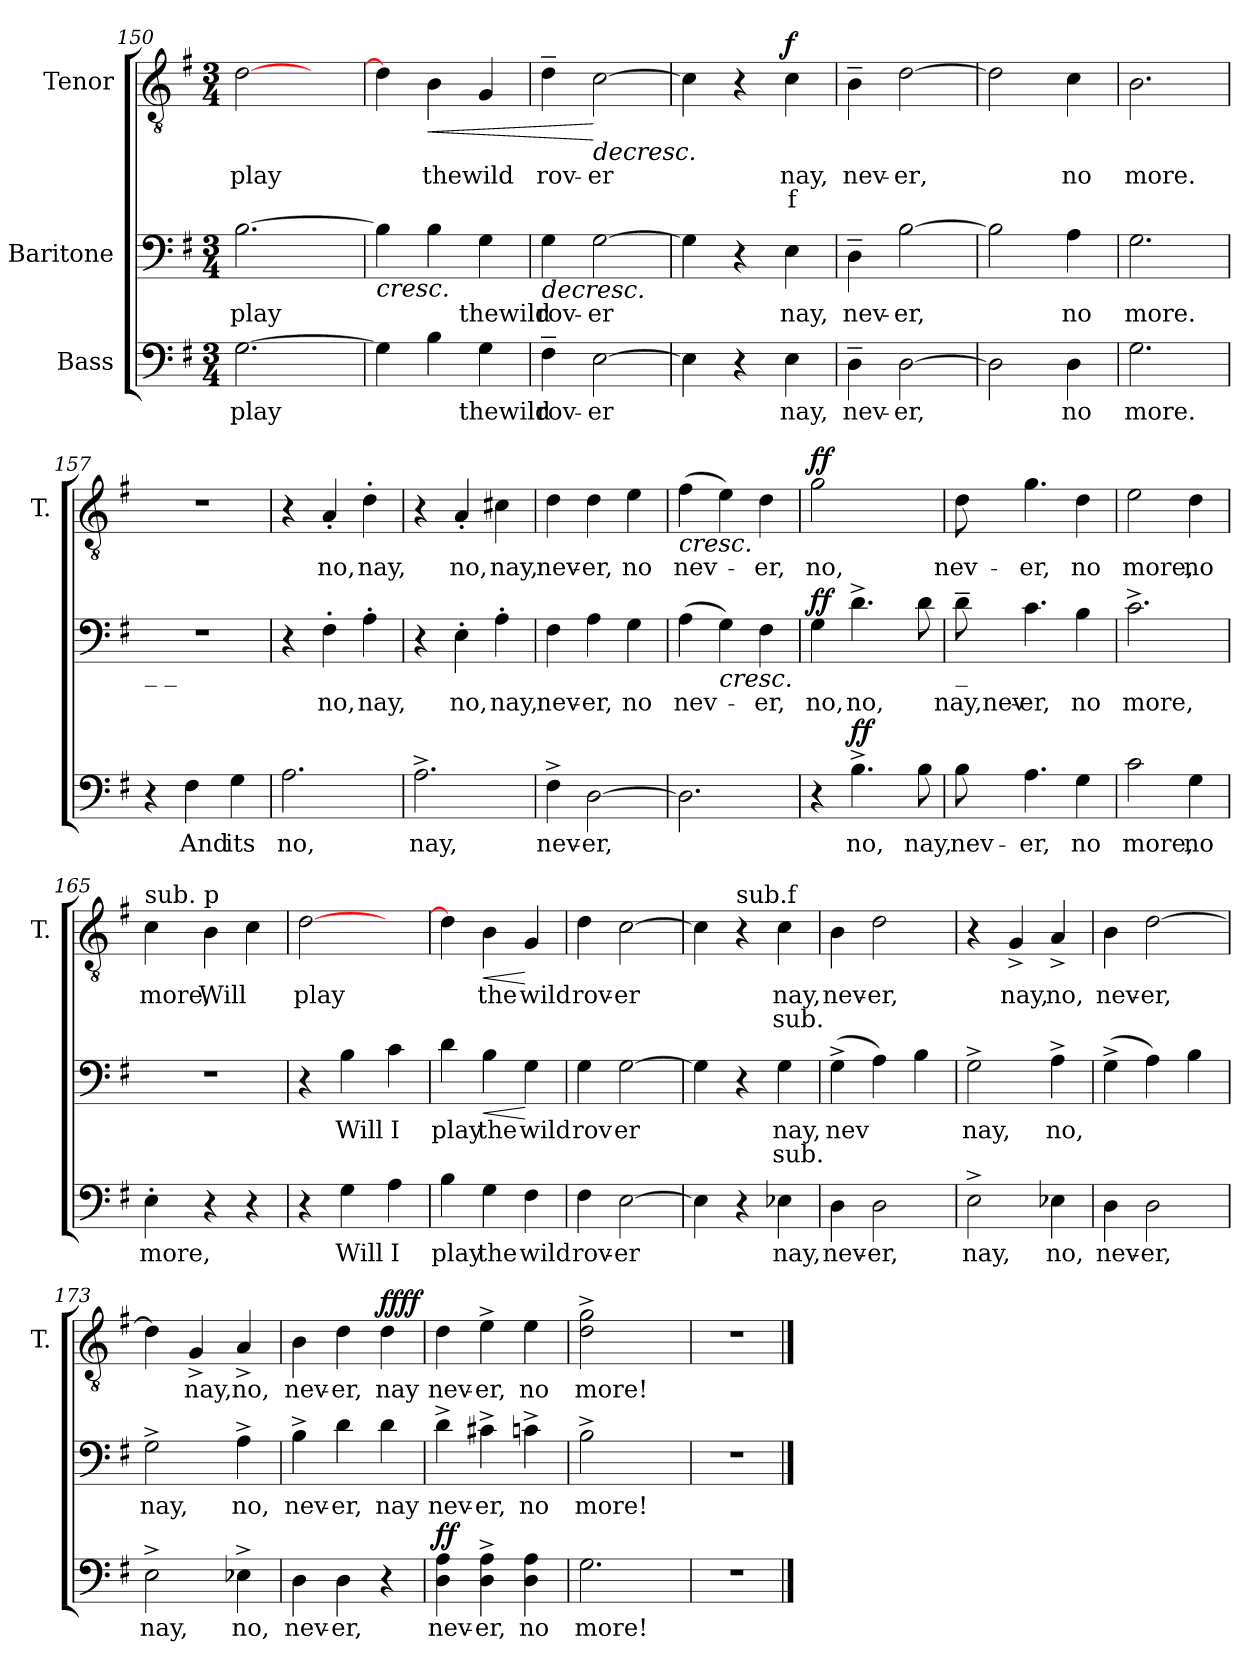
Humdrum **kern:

**kern	**text	**dynam	**kern	**text	**text	**dynam	**kern	**text	**text	**dynam
*part3	*part3	*part3	*part2	*part2	*part2	*part2	*part1	*part1	*part1	*part1
*staff3	*staff3	*staff3	*staff2	*staff2	*staff2	*staff2	*staff1	*staff1	*staff1	*staff1
*I"Bass	*	*	*I"Baritone	*	*	*	*I"Tenor	*	*	*
*	*	*	*	*	*	*	*I'T.	*	*	*
*clefF4	*	*	*clefF4	*	*	*	*clefGv2	*	*	*
*k[f#]	*	*	*k[f#]	*	*	*	*k[f#]	*	*	*
*M3/4	*	*	*M3/4	*	*	*	*M3/4	*	*	*
=150	=150	=150	=150	=150	=150	=150	=150	=150	=150	=150
!	!LO:LY:b	!	!	!LO:LY:b	!	!	!	!LO:LY:b	!	!
[>2.G\	play	.	[>2.B\	play	.	.	[>2d\	play	.	.
.	.	.	.	.	.	.	4ryy	.	.	.
=151	=151	=151	=151	=151	=151	=151	=151	=151	=151	=151
!	!	!	!	!	!	!LO:HP:b	!	!	!	!
4G\]	.	.	4B\]	.	.	<	4d\]	.	.	.
!	!	!	!	!	!	!	!	!LO:LY:b	!	!LO:HP:b
4B\	.	.	4B\	.	.	.	4B\	thewild	.	<
!	!LO:LY:b	!	!	!LO:LY:b	!	!	!	!	!	!
4G\	thewild	.	4G\	thewild	.	.	4G/	.	.	.
=152	=152	=152	=152	=152	=152	=152	=152	=152	=152	=152
!	!LO:LY:b	!	!	!LO:LY:b	!	!LO:HP:b	!	!LO:LY:b	!	!
4F#~\	rov-	.	4G\	rov-	.	>	4d~\	rov-	.	.
!	!LO:LY:b	!	!	!LO:LY:b	!	!	!	!LO:LY:b	!	!LO:HP:n=1:b
[>2E\	-er	.	[>2G\	-er	.	[	[>2c\	-er	.	[ >
=153	=153	=153	=153	=153	=153	=153	=153	=153	=153	=153
4E\]	.	.	4G\]	.	.	.	4c\]	.	.	.
4r	.	.	4r	.	.	.	4r	.	.	.
!	!LO:LY:b	!	!	!LO:LY:b	!	!	!	!LO:LY:b	!LO:LY:b	!LO:DY:a
4E\	nay,	.	4E\	nay,	.	.	4c\	nay,	f	f
=154	=154	=154	=154	=154	=154	=154	=154	=154	=154	=154
!	!LO:LY:b	!	!	!LO:LY:b	!	!	!	!LO:LY:b	!	!
4D~\	nev-	.	4D~\	nev-	.	.	4B~\	nev-	.	.
!	!LO:LY:b	!	!	!LO:LY:b	!	!	!	!LO:LY:b	!	!
[>2D\	-er,	.	[>2B\	-er,	.	.	[>2d\	-er‚	.	.
=155	=155	=155	=155	=155	=155	=155	=155	=155	=155	=155
2D\]	.	.	2B\]	.	.	.	2d\]	.	.	.
!	!LO:LY:b	!	!	!LO:LY:b	!	!	!	!LO:LY:b	!	!
4D\	no	.	4A\	no	.	.	4c\	no	.	.
=156	=156	=156	=156	=156	=156	=156	=156	=156	=156	=156
!	!LO:LY:b	!	!	!LO:LY:b	!	!	!	!LO:LY:b	!	!
2.G\	more.	.	2.G\	more.	.	.	2.B\	more.	.	.
!!LO:PB:g=z
=157	=157	=157	=157	=157	=157	=157	=157	=157	=157	=157
!	!	!	!LO:TX:b:t=_ _	!	!	!	!	!	!	!
4r	.	.	2.r	.	.	.	2.r	.	.	.
!	!LO:LY:b	!	!	!	!	!	!	!	!	!
4F#\	And	.	.	.	.	.	.	.	.	.
!	!LO:LY:b	!	!	!	!	!	!	!	!	!
4G\	its	.	.	.	.	.	.	.	.	.
=158	=158	=158	=158	=158	=158	=158	=158	=158	=158	=158
!	!LO:LY:b	!	!	!	!	!	!	!	!	!
2.A\	no,	.	4r	.	.	.	4r	.	.	.
!	!	!	!	!LO:LY:b	!	!	!	!LO:LY:b	!	!
.	.	.	4F#'\	no,	.	.	4A'/	no,	.	.
!	!	!	!	!LO:LY:b	!	!	!	!LO:LY:b	!	!
.	.	.	4A'\	nay,	.	.	4d'\	nay,	.	.
=159	=159	=159	=159	=159	=159	=159	=159	=159	=159	=159
!	!LO:LY:b	!	!	!	!	!	!	!	!	!
2.A^\	nay,	.	4r	.	.	.	4r	.	.	.
!	!	!	!	!LO:LY:b	!	!	!	!LO:LY:b	!	!
.	.	.	4E'\	no,	.	.	4A'/	no,	.	.
!	!	!	!	!LO:LY:b	!	!	!	!LO:LY:b	!	!
.	.	.	4A'\	nay,	.	.	4c#X\	nay,	.	.
=160	=160	=160	=160	=160	=160	=160	=160	=160	=160	=160
!	!LO:LY:b	!	!	!LO:LY:b	!	!	!	!LO:LY:b	!	!
4F#^\	nev-	.	4F#\	nev-	.	.	4d\	nev-	.	.
!	!LO:LY:b	!	!	!LO:LY:b	!	!	!	!LO:LY:b	!	!
[>2D\	-er,	.	4A\	-er,	.	.	4d\	-er,	.	.
!	!	!	!	!LO:LY:b	!	!	!	!LO:LY:b	!	!
.	.	.	4G\	no	.	.	4e\	no	.	.
=161	=161	=161	=161	=161	=161	=161	=161	=161	=161	=161
!	!	!	!	!LO:LY:b	!	!	!	!LO:LY:b	!	!LO:HP:b
2.D\]	.	.	(>4A\	nev-	.	.	(>4f#\	nev-	.	<
!	!	!	!	!	!	!LO:HP:b	!	!	!	!
.	.	.	4G\)	.	.	<	4e\)	.	.	.
!	!	!	!	!LO:LY:b	!	!	!	!LO:LY:b	!	!
.	.	.	4F#\	-er,	.	]	4d\	-er,	.	]
=162	=162	=162	=162	=162	=162	=162	=162	=162	=162	=162
!	!	!	!	!LO:LY:b	!	!LO:DY:a	!	!LO:LY:b	!	!LO:DY:a
4r	.	.	4G\	no,	.	ff	2g\	no,	.	ff
!	!LO:LY:b	!LO:DY:a	!	!LO:LY:b	!	!	!	!	!	!
4.B^\	no,	ff	4.d^\	no,	.	.	.	.	.	.
.	.	.	.	.	.	.	4ryy	.	.	.
!	!LO:LY:b	!	!	!	!	!	!	!	!	!
8B\	nay,	.	8d\	.	.	.	.	.	.	.
=163	=163	=163	=163	=163	=163	=163	=163	=163	=163	=163
!	!	!	!LO:TX:b:t=_	!	!	!	!	!	!	!
!	!LO:LY:b	!	!	!LO:LY:b	!	!	!	!LO:LY:b	!	!
8B\	nev-	.	8d~\	nay,nev-	.	.	8d\	nev-	.	.
!	!LO:LY:b	!	!	!LO:LY:b	!	!	!	!LO:LY:b	!	!
4.A\	-er,	.	4.c\	-er,	.	.	4.g\	-er,	.	.
!	!LO:LY:b	!	!	!LO:LY:b	!	!	!	!LO:LY:b	!	!
4G\	no	.	4B\	no	.	.	4d\	no	.	.
=164	=164	=164	=164	=164	=164	=164	=164	=164	=164	=164
!	!LO:LY:b	!	!	!LO:LY:b	!	!	!	!LO:LY:b	!	!
2c\	more,	.	2.c^\	more,	.	.	2e\	more,	.	.
!	!LO:LY:b	!	!	!	!	!	!	!LO:LY:b	!	!
4G\	no	.	.	.	.	.	4d\	no	.	.
=165	=165	=165	=165	=165	=165	=165	=165	=165	=165	=165
!	!	!	!	!	!	!	!LO:TX:a:t=sub. p	!	!	!
!	!LO:LY:b	!	!	!	!	!	!	!LO:LY:b	!	!
4E'\	more,	.	2.r	.	.	.	4c\	more,	.	.
!	!	!	!	!	!	!	!	!LO:LY:b	!	!
4r	.	.	.	.	.	.	4B\	Will	.	.
4r	.	.	.	.	.	.	4c\	.	.	.
=166	=166	=166	=166	=166	=166	=166	=166	=166	=166	=166
!	!	!	!	!	!	!	!	!LO:LY:b	!	!
4r	.	.	4r	.	.	.	[>2d\	play	.	.
!	!LO:LY:b	!	!	!LO:LY:b	!	!	!	!	!	!
4G\	Will	.	4B\	Will	.	.	.	.	.	.
!	!LO:LY:b	!	!	!LO:LY:b	!	!	!	!	!	!
4A\	I	.	4c\	I	.	.	4ryy	.	.	.
=167	=167	=167	=167	=167	=167	=167	=167	=167	=167	=167
!	!LO:LY:b	!	!	!LO:LY:b	!	!	!	!	!	!
4B\	play	.	4d\	play	.	.	4d\]	.	.	.
!	!LO:LY:b	!	!	!LO:LY:b	!	!LO:HP:b	!	!LO:LY:b	!	!LO:HP:b
4G\	the	.	4B\	the	.	<	4B\	the	.	<
!	!LO:LY:b	!	!	!LO:LY:b	!	!	!	!LO:LY:b	!	!
4F#\	wild	.	4G\	wild	.	[	4G/	wild	.	[
=168	=168	=168	=168	=168	=168	=168	=168	=168	=168	=168
!	!LO:LY:b	!	!	!LO:LY:b	!	!	!	!LO:LY:b	!	!
4F#\	rov-	.	4G\	rov	.	.	4d\	rov-	.	.
!	!LO:LY:b	!	!	!LO:LY:b	!	!	!	!LO:LY:b	!	!
[>2E\	-er	.	[>2G\	er	.	[	[>2c\	-er	.	[
!!LO:LB:g=z
=169	=169	=169	=169	=169	=169	=169	=169	=169	=169	=169
4E\]	.	.	4G\]	.	.	.	4c\]	.	.	.
!	!	!	!	!	!	!	!LO:TX:a:t=sub.f	!	!	!
4r	.	.	4r	.	.	.	4r	.	.	.
!	!LO:LY:b	!	!	!LO:LY:b	!LO:LY:b	!	!	!LO:LY:b	!LO:LY:b	!
4E-X\	nay,	.	4G\	nay,	sub.	.	4c\	nay,	sub.	.
=170	=170	=170	=170	=170	=170	=170	=170	=170	=170	=170
!	!LO:LY:b	!	!	!LO:LY:b	!	!	!	!LO:LY:b	!	!
4D\	nev-	.	(>4G^\	nev	.	.	4B\	nev-	.	.
!	!LO:LY:b	!	!	!	!	!	!	!LO:LY:b	!	!
2D\	-er,	.	4A\)	.	.	.	2d\	-er,	.	.
.	.	.	4B\	.	.	.	.	.	.	.
!!LO:LB:g=z
=171	=171	=171	=171	=171	=171	=171	=171	=171	=171	=171
!	!LO:LY:b	!	!	!LO:LY:b	!	!	!	!	!	!
2E^\	nay,	.	2G^\	nay,	.	.	4r	.	.	.
!	!	!	!	!	!	!	!	!LO:LY:b	!	!
.	.	.	.	.	.	.	4G^/	nay,	.	.
!	!LO:LY:b	!	!	!LO:LY:b	!	!	!	!LO:LY:b	!	!
4E-X\	no,	.	4A^\	no,	.	.	4A^/	no,	.	.
=172	=172	=172	=172	=172	=172	=172	=172	=172	=172	=172
!	!LO:LY:b	!	!	!	!	!	!	!LO:LY:b	!	!
4D\	nev-	.	(>4G^\	.	.	.	4B\	nev-	.	.
!	!LO:LY:b	!	!	!	!	!	!	!LO:LY:b	!	!
2D\	-er,	.	4A\)	.	.	.	[>2d\	-er,	.	.
.	.	.	4B\	.	.	.	.	.	.	.
=173	=173	=173	=173	=173	=173	=173	=173	=173	=173	=173
!	!LO:LY:b	!	!	!LO:LY:b	!	!	!	!	!	!
2E^\	nay,	.	2G^\	nay,	.	.	4d\]	.	.	.
!	!	!	!	!	!	!	!	!LO:LY:b	!	!
.	.	.	.	.	.	.	4G^/	nay,	.	.
!	!LO:LY:b	!	!	!LO:LY:b	!	!	!	!LO:LY:b	!	!
4E-X^\	no,	.	4A^\	no,	.	.	4A^/	no,	.	.
=174	=174	=174	=174	=174	=174	=174	=174	=174	=174	=174
!	!LO:LY:b	!	!	!LO:LY:b	!	!	!	!LO:LY:b	!	!
4D\	nev-	.	4B^\	nev-	.	.	4B\	nev-	.	.
!	!LO:LY:b	!	!	!LO:LY:b	!	!	!	!LO:LY:b	!	!
4D\	-er,	.	4d\	-er,	.	.	4d\	-er,	.	.
!	!	!	!	!LO:LY:b	!	!	!	!LO:LY:b	!	!LO:DY:b
!	!	!	!	!	!	!	!	!	!	!LO:DY:n=1:a
4r	.	.	4d\	nay	.	.	4d\	nay	.	ff ff
=175	=175	=175	=175	=175	=175	=175	=175	=175	=175	=175
!	!LO:LY:b	!LO:DY:b	!	!LO:LY:b	!	!	!	!LO:LY:b	!	!
4D\ 4A\	nev-	ff	4d^\	nev-	.	.	4d\	nev-	.	.
!	!LO:LY:b	!	!	!LO:LY:b	!	!	!	!LO:LY:b	!	!
4D\^ 4A\^	-er,	.	4c#X^\	-er,	.	.	4e^\	-er,	.	.
!	!LO:LY:b	!	!	!LO:LY:b	!	!	!	!LO:LY:b	!	!
4D\ 4A\	no	.	4cn^\	no	.	.	4e\	no	.	.
=176	=176	=176	=176	=176	=176	=176	=176	=176	=176	=176
!	!LO:LY:b	!	!	!LO:LY:b	!	!	!	!LO:LY:b	!	!
2.G\	more!	.	2B^\	more!	.	.	2d\^ 2g\^	more!	.	.
.	.	.	4ryy	.	.	.	4ryy	.	.	.
=177	=177	=177	=177	=177	=177	=177	=177	=177	=177	=177
2.r	.	.	2.r	.	.	.	2.r	.	.	.
==	==	==	==	==	==	==	==	==	==	==
*-	*-	*-	*-	*-	*-	*-	*-	*-	*-	*-
